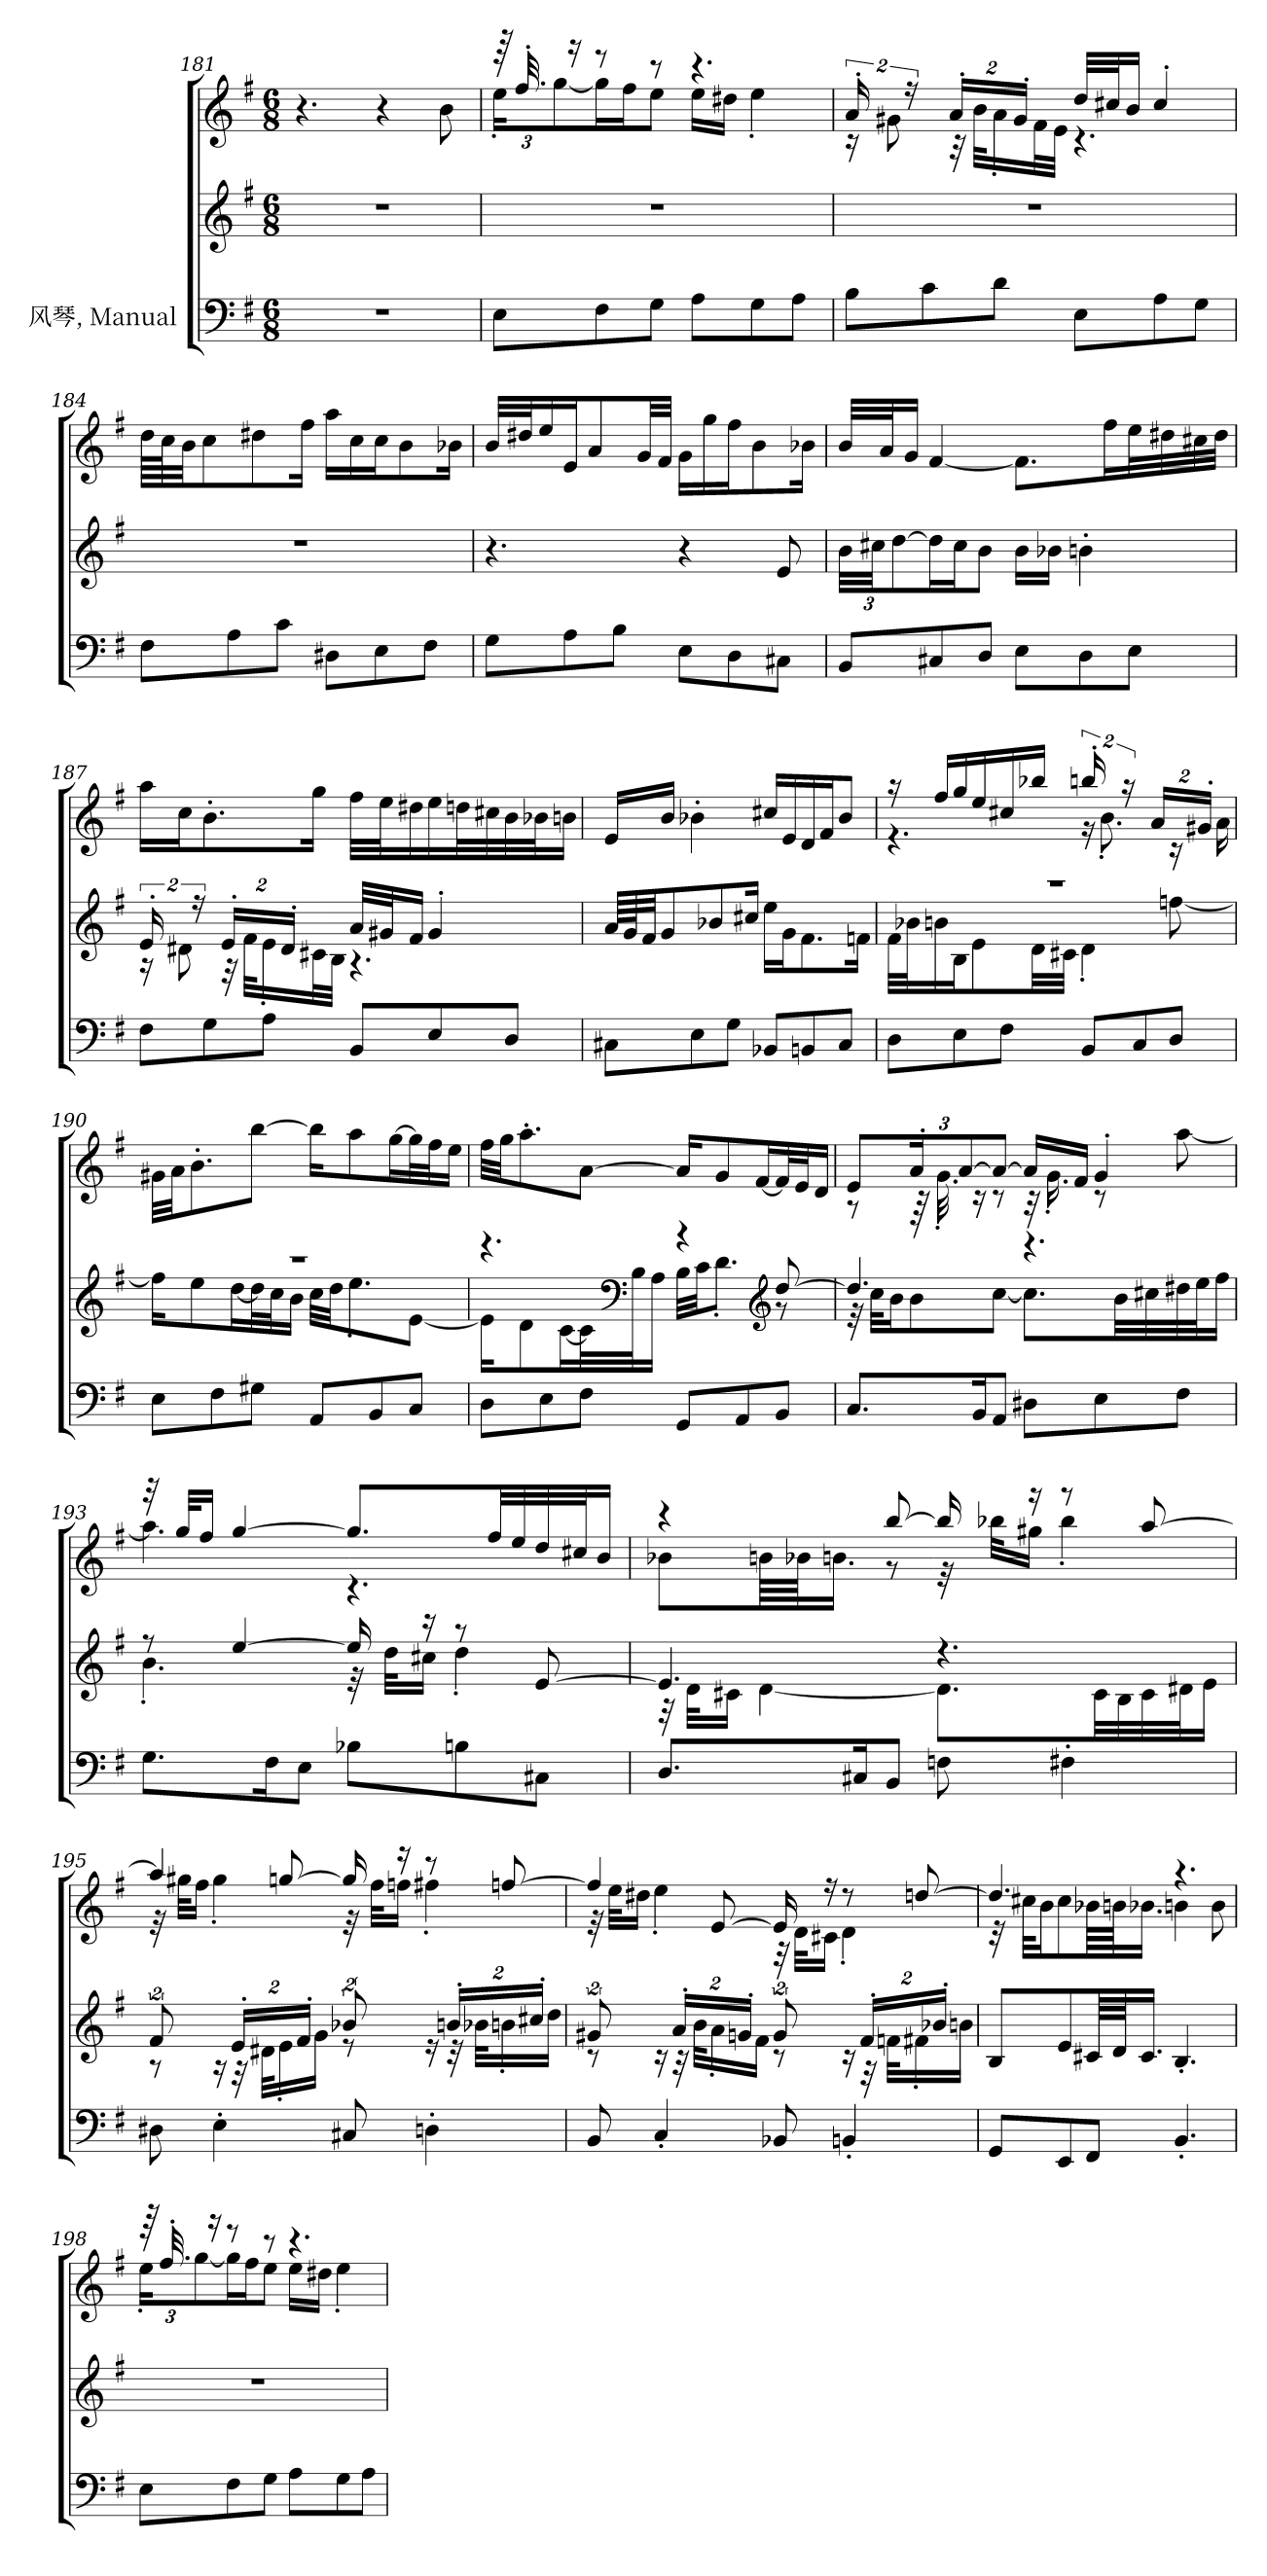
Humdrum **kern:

**kern	**kern	**kern
*part1	*part1	*part1
*staff3	*staff2	*staff1
*I"风琴, Manual	*	*
*clefF4	*clefG2	*clefG2
*k[f#]	*k[f#]	*k[f#]
*M6/8	*M6/8	*M6/8
=181	=181	=181
2.r	2.r	4.r
.	.	4r
.	.	8b\
=182	=182	=182
*	*	*^
*	*	*	*Xbrackettup
8E\L	2.r	64r	24ee'\KL
.	.	32.ff#'/	.
.	.	.	[12gg\
.	.	16r	.
8F#\	.	8r	16gg\L]
.	.	.	16ff#\J
8G\J	.	8r	8ee\J
8A\L	.	4.r	16ee\LL
.	.	.	16dd#X\JJ
8G\	.	.	4ee'\
8A\J	.	.	.
!!LO:LB:g=z	!!
=183	=183	=183	=183
*	*	*brackettup	*
8B\L	2.r	32%3a'/	16r
.	.	.	8g#X\
.	.	32%3r	.
8c\	.	.	.
.	.	32%3a'/L	32r
.	.	.	32b\KLL
8d\J	.	.	16a'\
.	.	32%3g#'/J	.
.	.	.	32f#\L
.	.	.	32e\JJJ
8E\L	.	32dd/LLL	4.r
.	.	32cc#X/J	.
.	.	16b/JJ	.
8A\	.	4cc#'/	.
8G\J	.	.	.
*	*	*v	*v
=184	=184	=184
8F#\L	2.r	64dd\LLLL
.	.	64cc\J
.	.	32b\JJ
.	.	8cc\
8A\	.	.
.	.	8dd#X\
8c\J	.	.
.	.	16ff#\Jk
8D#X\L	.	16aa\LL
.	.	16cc\
8E\	.	16cc\J
.	.	8b\
8F#\J	.	.
.	.	16b-X\Jk
=185	=185	=185
8G\L	4.r	32b/LLL
.	.	32dd#X/J
.	.	16ee/
8A\	.	16e/J
.	.	8a/
8B\J	.	.
.	.	32g/LL
.	.	32f#/JJJ
8E\L	4r	16g\LL
.	.	16gg\
8D\	.	16ff#\J
.	.	8b\
8C#X\J	8e/	.
.	.	16b-X\Jk
!!LO:PB:g=z
=186	=186	=186
*	*Xbrackettup	*
8BB/L	48b\LLL	32b/LLL
.	48cc#X\JJ	.
.	.	32a/J
.	[12dd\	.
.	.	16g/JJ
8C#X/	16dd\L]	[4f#/
.	16cc#\J	.
8D/J	8b\J	.
8E\L	16b\LL	8.f#\L]
.	16b-X\JJ	.
8D\	4bn'\	.
.	.	16ff#\L
8E\J	.	32ee\L
.	.	32dd#X\
.	.	32cc#X\
.	.	32dd#\JJJ
=187	=187	=187
*	*brackettup	*
*	*^	*
8F#\L	32%3e'/	16r	16aa\LL
.	.	8d#X\	16cc\J
.	32%3r	.	.
8G\	.	.	8.b'\
.	32%3e'/L	32r	.
.	.	32f#\KLL	.
8A\J	.	16e'\	.
.	32%3d#'/J	.	.
.	.	32c#X\L	16gg\Jk
.	.	32B\JJJ	.
8BB/L	32a/LLL	4.r	32ff#\LLL
.	32g#X/J	.	32ee\J
.	16f#/JJ	.	16dd#X\
8E/	4g#'/	.	16ee\
.	.	.	32ddn\L
.	.	.	32cc#X\
8D/J	.	.	32b\
.	.	.	32b-X\J
.	.	.	16bn\JJ
*	*v	*v	*
!!LO:LB:g=z
=188	=188	=188
8C#X\L	64a/LLLL	16e/LL
.	64g/J	.
.	32f#/JJ	.
.	8g/	16b/JJ
8E\	.	4b-X'\
.	8b-X/	.
8G\J	.	.
.	16cc#X/Jk	.
8BB-X/L	16ee\LL	16cc#X/LL
.	16g\J	16e/
8BBn/	8.f#\	16d/
.	.	16f#/J
8C#/J	.	8b-/J
.	16fn\Jk	.
=189	=189	=189
*	*^	*^
8D\L	2.r	32f#\LLL	16r	4.r
.	.	32b-X\J	.	.
.	.	16bn\	16ff#/LL	.
8E\	.	16B\J	16gg/	.
.	.	8e\	16ee/	.
8F#\J	.	.	16cc#X/	.
.	.	32d\LL	16bb-X/JJ	.
.	.	32c#X\JJJ	.	.
8BB/L	.	4d'\	32%3bbn'/	16r
.	.	.	.	8.b'\
.	.	.	32%3r	.
8C/	.	.	.	.
.	.	.	32%3a/L	.
8D/J	.	[8ffn\	.	16r
.	.	.	32%3g#X'/J	.
.	.	.	.	16a\
*	*	*	*v	*v
!!LO:LB:g=z
=190	=190	=190	=190
8E\L	2.r	16ff\KL]	32g#X\LLL
.	.	.	32a\JJ
.	.	8ee\	8.b'\
8F#\	.	.	.
.	.	[16dd\L	.
8G#X\J	.	32dd\L]	[8bb\J
.	.	32cc\J	.
.	.	16b\JJ	.
8AA/L	.	32cc\LLL	16bb\KL]
.	.	32dd\JJ	.
.	.	8.ee'\	8aa\
8BB/	.	.	.
.	.	.	[16gg\L
8C/J	.	[8e\J	32gg\L]
.	.	.	32ff#\J
.	.	.	16ee\JJ
=191	=191	=191	=191
8D\L	4.r	16e\KL]	32ff#\LLL
.	.	.	32gg\JJ
.	.	8d\	8.aa'\
8E\	.	.	.
.	.	[16c\L	.
8F#\J	.	32c\L]	[8a\J
*	*clefF4	*	*
.	.	32B\J	.
.	.	16A\JJ	.
8GG/L	4r	32B\LLL	16a/KL]
.	.	32c\JJ	.
.	.	8.d'\J	8g/
8AA/	.	.	.
.	.	.	[16f#/L
*	*clefG2	*	*
8BB/J	[8dd/	8r	32f#/L]
.	.	.	32e/J
.	.	.	16d/JJ
!!LO:LB:g=z
=192	=192	=192	=192
*	*	*	*^
8.C/L	4.dd/]	32r	8e/L	8r
.	.	32cc\KLL	.	.
.	.	16b\J	.	.
*	*	*	*Xbrackettup	*
.	.	8b\	24a'/K	64r
.	.	.	.	32.g'\
.	.	.	[12a/	.
16BB/K	.	.	.	16r
8AA/J	.	[8cc\J	8a/J_	8r
8D#X\L	4.r	8.cc\L]	16a/LL]	32r
.	.	.	.	16.g'\
.	.	.	16f#/JJ	.
8E\	.	.	4g'/	8r
.	.	32b\LL	.	.
.	.	32cc#X\	.	.
8F#\J	.	32dd#X\	.	[8aa\
.	.	32ee\J	.	.
.	.	16ff#\JJ	.	.
=193	=193	=193	=193	=193
8.G\L	8r	4.b'\	32r	4.aa\]
.	.	.	32gg/KLL	.
.	.	.	16ff#/JJ	.
.	[4ee/	.	[4gg/	.
16F#\K	.	.	.	.
8E\J	.	.	.	.
8B-X\L	16ee/]	32r	8.gg/L]	4.r
.	.	32dd\KLL	.	.
.	16r	16cc#X\JJ	.	.
8Bn\	8r	4dd'\	.	.
.	.	.	32ff#/LL	.
.	.	.	32ee/	.
8C#X\J	[8e/	.	32dd/	.
.	.	.	32cc#X/J	.
.	.	.	16b/JJ	.
!!LO:PB:g=z	!!
=194	=194	=194	=194	=194
8.D/L	4.e/]	32r	4r	8b-X\L
.	.	32d\KLL	.	.
.	.	16c#X\JJ	.	.
.	.	[4d\	.	64bn\LLL
.	.	.	.	64b-X\JJ
.	.	.	.	16.bn\JJ
16C#X/K	.	.	.	.
8BB/J	.	.	[8bb/	8r
8Fn\	4.r	8.d\L]	16bb/]	32r
.	.	.	.	32bb-X\KLL
.	.	.	16r	16gg#X\JJ
4F#X'\	.	.	8r	4bb-'\
.	.	32c#\LL	.	.
.	.	32B\	.	.
.	.	32c#\	[8aa/	.
.	.	32d#X\J	.	.
.	.	16e\JJ	.	.
!!LO:LB:g=z	!!
=195	=195	=195	=195	=195
8D#X\	16%3f#/	8r	4aa/]	32r
.	.	.	.	32gg#X\KLL
.	.	.	.	16ff#\JJ
4E'\	.	16r	.	4gg#'\
.	32%3e'/L	32r	.	.
.	.	32d#X\KLL	.	.
.	.	16e'\	[8ggn/	.
.	32%3f#'/J	.	.	.
.	.	16g\JJ	.	.
8C#X/	16%3b-X/	8r	16gg/]	32r
.	.	.	.	32ff#\KLL
.	.	.	16r	16ffn\JJ
4Dn'\	.	16r	8r	4ff#X'\
.	32%3bn'/L	32r	.	.
.	.	32b-X\KLL	.	.
.	.	16bn'\	[8ffn/	.
.	32%3cc#X'/J	.	.	.
.	.	16dd\JJ	.	.
!!LO:LB:g=z	!!
=196	=196	=196	=196	=196
8BB/	16%3g#X/	8r	4ff/]	32r
.	.	.	.	32ee\KLL
.	.	.	.	16dd#X\JJ
4C'/	.	16r	.	4ee'\
.	32%3a'/L	32r	.	.
.	.	32b\KLL	.	.
.	.	16a'\	[8e/	.
.	32%3gn'/J	.	.	.
.	.	16f#\JJ	.	.
8BB-X/	16%3g/	8r	16e/]	32r
.	.	.	.	32d\KLL
.	.	.	16r	16c#X\JJ
4BBn'/	.	16r	8r	4d'\
.	32%3f#'/L	32r	.	.
.	.	32fn\KLL	.	.
.	.	16f#X'\	[8ddn/	.
.	32%3b-X'/J	.	.	.
.	.	16bn\JJ	.	.
*	*v	*v	*	*
=197	=197	=197	=197
8GG/L	8B/L	4.dd/]	32r
.	.	.	32cc#X\KLL
.	.	.	16b\J
8EE/	8e/	.	8cc#\
8FF#/J	64c#X/LLL	.	64b-X\LLL
.	64d/JJ	.	64bn\JJ
.	16.c#/JJ	.	16.b-X\JJ
4.BB'/	4.B'/	4.r	4bn\
.	.	.	8b\
!!LO:LB:g=z	!!
=198	=198	=198	=198
8E\L	2.r	64r	24ee'\KL
.	.	32.ff#'/	.
.	.	.	[12gg\
.	.	16r	.
8F#\	.	8r	16gg\L]
.	.	.	16ff#\J
8G\J	.	8r	8ee\J
8A\L	.	4.r	16ee\LL
.	.	.	16dd#X\JJ
8G\	.	.	4ee'\
8A\J	.	.	.
*	*	*v	*v
=	=	=
*-	*-	*-
